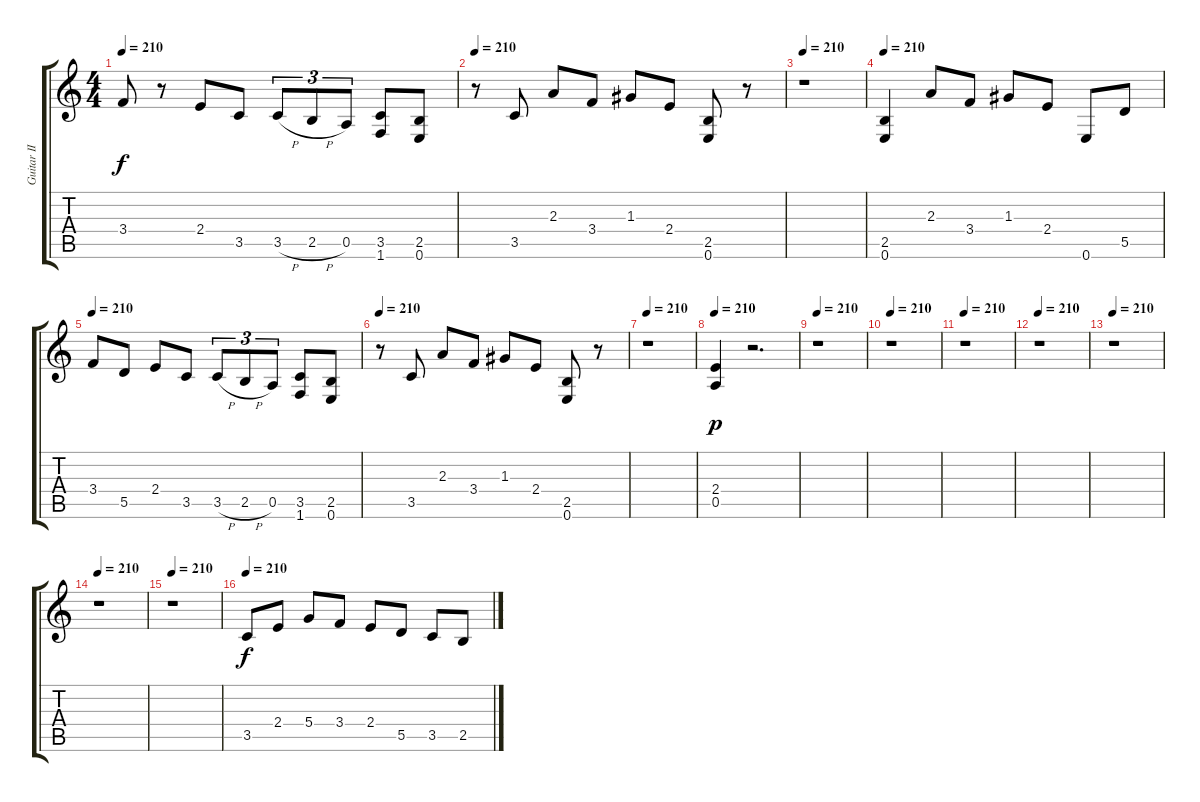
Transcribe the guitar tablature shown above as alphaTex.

\track ("Guitar II" "Guitar II") {instrument overdrivenguitar}
\staff {score tabs}
\tuning (E4 B3 G3 D3 A2 E2) {hide}
\ts (4 4)
\tempo 210
\clef g2
\ks c
3.4.8{dy f} r.8 2.4.8 3.5.8 3.5{h}.8{tu (3 2)} 2.5{h}.8{tu (3 2)} 0.5.8{tu (3 2)} (3.5 1.6).8 (2.5 0.6).8 |
\tempo 210
r.8 3.5.8 2.3.8 3.4.8 1.3.8 2.4.8 (2.5 0.6).8 r.8 |
\tempo 210
r.1 |
\tempo 210
(2.5 0.6).4 2.3.8 3.4.8 1.3.8 2.4.8 0.6.8 5.5.8 |
\tempo 210
3.4.8 5.5.8 2.4.8 3.5.8 3.5{h}.8{tu (3 2)} 2.5{h}.8{tu (3 2)} 0.5.8{tu (3 2)} (3.5 1.6).8 (2.5 0.6).8 |
\tempo 210
r.8 3.5.8 2.3.8 3.4.8 1.3.8 2.4.8 (2.5 0.6).8 r.8 |
\tempo 210
r.1 |
\tempo 210
(2.4 0.5).4{dy p} r.2{d} |
\tempo 210
r.1 |
\tempo 210
r.1 |
\tempo 210
r.1 |
\tempo 210
r.1 |
\tempo 210
r.1 |
\tempo 210
r.1 |
\tempo 210
r.1 |
\tempo 210
3.5.8{dy f} 2.4.8 5.4.8 3.4.8 2.4.8 5.5.8 3.5.8 2.5.8
